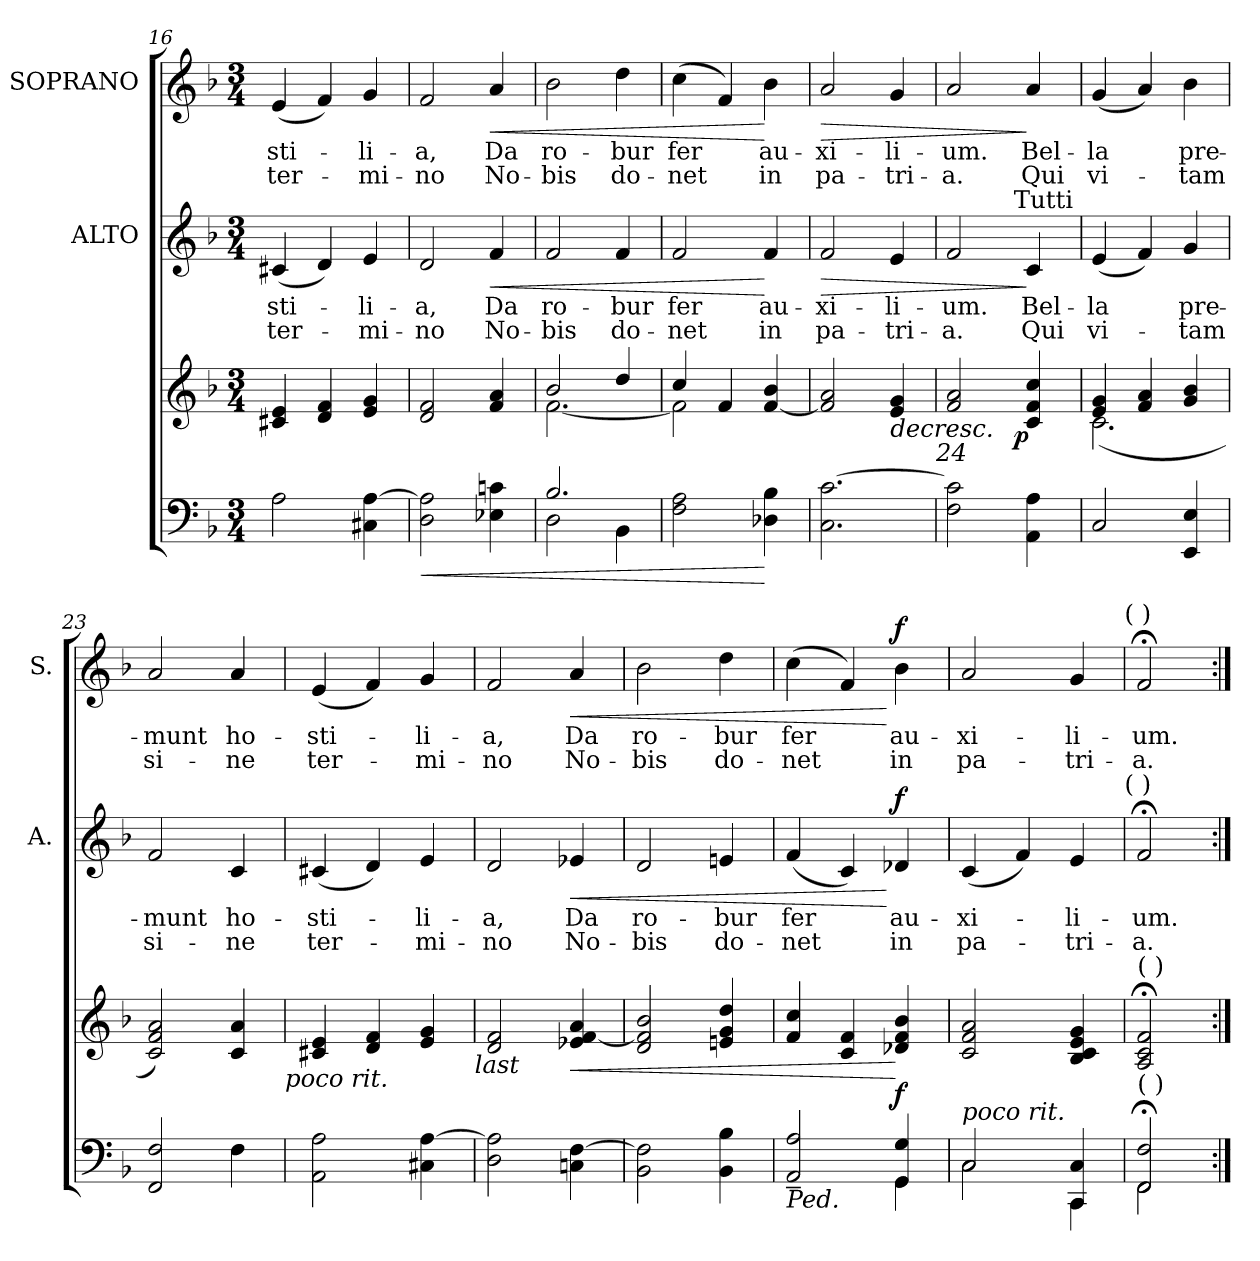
**kern	**kern	**dynam	**kern	**text	**text	**dynam	**kern	**text	**text	**dynam
*part3	*part3	*part3	*part2	*part2	*part2	*part2	*part1	*part1	*part1	*part1
*staff4	*staff3	*staff3/4	*staff2	*staff2	*staff2	*staff2	*staff1	*staff1	*staff1	*staff1
*	*	*	*I"ALTO	*	*	*	*I"SOPRANO	*	*	*
*	*	*	*I'A.	*	*	*	*I'S.	*	*	*
*clefF4	*clefG2	*	*clefG2	*	*	*	*clefG2	*	*	*
*k[b-]	*k[b-]	*	*k[b-]	*	*	*	*k[b-]	*	*	*
*F:	*F:	*	*F:	*	*	*	*F:	*	*	*
*M3/4	*M3/4	*	*M3/4	*	*	*	*M3/4	*	*	*
=16	=16	=16	=16	=16	=16	=16	=16	=16	=16	=16
!	!	!	!	!LO:LY:a	!LO:LY:a	!	!	!LO:LY:b	!LO:LY:b	!
2A\	4c#X/ 4e/	.	(<4c#X/	-sti-	ter-	.	(<4e/	-sti-	ter-	.
.	4d/ 4f/	.	4d/)	.	.	.	4f/)	.	.	.
!	!	!	!	!LO:LY:a	!LO:LY:a	!	!	!LO:LY:b	!LO:LY:b	!
4C#X\ [>4A\	4e/ 4g/	.	4e/	-li-	-mi-	.	4g/	-li-	-mi-	.
=17	=17	=17	=17	=17	=17	=17	=17	=17	=17	=17
!	!	!LO:HP:b=2	!	!LO:LY:a	!LO:LY:a	!	!	!LO:LY:b	!LO:LY:b	!
2D\ 2A\]	2d/ 2f/	<	2d/	-a,	-no	.	2f/	-a,	-no	.
!	!	!	!	!LO:LY:a	!LO:LY:a	!LO:HP:b	!	!LO:LY:b	!LO:LY:b	!LO:HP:b
4E-X\ 4cn\	4f/ 4a/	.	4f/	Da	No-	<	4a/	Da	No-	<
=18	=18	=18	=18	=18	=18	=18	=18	=18	=18	=18
*^	*^	*	*	*	*	*	*	*	*	*
!	!	!	!	!	!	!LO:LY:a	!LO:LY:a	!	!	!LO:LY:b	!LO:LY:b	!
2.B-/	2D\	2b-/	[<2.f\	.	2f/	ro-	-bis	.	2b-\	ro-	-bis	.
!	!	!	!	!	!	!LO:LY:a	!LO:LY:a	!	!	!LO:LY:b	!LO:LY:b	!
.	4BB-\	4dd/	.	.	4f/	-bur	do-	.	4dd\	-bur	do-	.
=19	=19	=19	=19	=19	=19	=19	=19	=19	=19	=19	=19	=19
!	!	!	!	!	!	!LO:LY:a	!LO:LY:a	!	!	!LO:LY:b	!LO:LY:b	!
*v	*v	*	*	*	*	*	*	*	*	*	*	*
2F\ 2A\	4cc/	2f\]	.	2f/	fer	-net	.	(>4cc\	fer	-net	.
.	4f/	.	.	.	.	.	.	4f/)	.	.	.
!	!	!	!	!	!LO:LY:a	!LO:LY:a	!	!	!LO:LY:b	!LO:LY:b	!
4D-X\ 4B-\	[>4f/ 4b-/	4ryy	[	4f/	au-	in	[	4b-\	au-	in	[
!!LO:PB:g=z
=20	=20	=20	=20	=20	=20	=20	=20	=20	=20	=20	=20
!	!	!	!	!	!LO:LY:a	!LO:LY:a	!LO:HP:b	!	!LO:LY:b	!LO:LY:b	!LO:HP:b
*	*v	*v	*	*	*	*	*	*	*	*	*
2.C\ [>2.c\	2f/] 2a/	.	2f/	-xi-	pa-	>	2a/	-xi-	pa-	>
!	!	!LO:HP:b	!	!LO:LY:a	!LO:LY:a	!	!	!LO:LY:b	!LO:LY:b	!
.	4e/ 4g/	>	4e/	-li-	-tri-	.	4g/	-li-	-tri-	.
!	!LO:TX:b:i:t=24	!	!	!	!	!	!	!	!	!
=21	=21	=21	=21	=21	=21	=21	=21	=21	=21	=21
!	!	!	!	!LO:LY:a	!LO:LY:a	!	!	!LO:LY:b	!LO:LY:b	!
*	*^	*	*^	*	*	*	*	*	*	*
2F\ 2c\]	2f/ 2a/	4...ryy	.	2f/	4...ryy	-um.	-a.	.	2a/	-um.	-a.	.
!	!	!	!	!	!LO:TX:a:t=Tutti	!	!	!	!	!	!	!
!	!	!	!LO:DY:b	!	!	!	!	!	!	!	!	!
.	.	4ryy	p	.	4ryy	.	.	.	.	.	.	.
!	!	!	!	!	!	!LO:LY:a	!LO:LY:a	!	!	!LO:LY:b	!LO:LY:b	!
4AA\ 4A\	4c/ 4f/ 4cc/	.	]	4c/	.	Bel-	Qui	]	4a/	Bel-	Qui	]
.	.	32ryy	.	.	32ryy	.	.	.	.	.	.	.
=22	=22	=22	=22	=22	=22	=22	=22	=22	=22	=22	=22	=22
!	!	!	!	!	!	!LO:LY:a	!LO:LY:a	!	!	!LO:LY:b	!LO:LY:b	!
*	*	*	*	*v	*v	*	*	*	*	*	*	*
2C/	4e/ 4g/	(<2.c\	.	(<4e/	-la	vi-	.	(<4g/	-la	vi-	.
.	4f/ 4a/	.	.	4f/)	.	.	.	4a/)	.	.	.
!	!	!	!	!	!LO:LY:a	!LO:LY:a	!	!	!LO:LY:b	!LO:LY:b	!
4EE/ 4E/	4g/ 4b-/	.	.	4g/	pre-	-tam	.	4b-\	pre-	-tam	.
*	*v	*v	*	*	*	*	*	*	*	*	*
=23	=23	=23	=23	=23	=23	=23	=23	=23	=23	=23
!	!	!	!	!LO:LY:a	!LO:LY:a	!	!	!LO:LY:b	!LO:LY:b	!
2FF/ 2F/	2c/ 2f/ 2a/)	.	2f/	-munt	si-	.	2a/	-munt	si-	.
!	!	!	!	!LO:LY:a	!LO:LY:a	!	!	!LO:LY:b	!LO:LY:b	!
4F\	4c/ 4a/	.	4c/	ho-	-ne	.	4a/	ho-	-ne	.
!	!LO:TX:b:i:t=poco rit.	!	!	!	!	!	!	!	!	!
=24	=24	=24	=24	=24	=24	=24	=24	=24	=24	=24
!	!	!	!	!LO:LY:a	!LO:LY:a	!	!	!LO:LY:b	!LO:LY:b	!
2AA\ 2A\	4c#X/ 4e/	.	(<4c#X/	-sti-	ter-	.	(<4e/	-sti-	ter-	.
.	4d/ 4f/	.	4d/)	.	.	.	4f/)	.	.	.
!	!	!	!	!LO:LY:a	!LO:LY:a	!	!	!LO:LY:b	!LO:LY:b	!
4C#X\ [<4A\	4e/ 4g/	.	4e/	-li-	-mi-	.	4g/	-li-	-mi-	.
!	!LO:TX:b:i:t=last	!	!	!	!	!	!	!	!	!
!!LO:LB:g=z
=25	=25	=25	=25	=25	=25	=25	=25	=25	=25	=25
!	!	!	!	!LO:LY:a	!LO:LY:a	!	!	!LO:LY:b	!LO:LY:b	!
2D\ 2A\]	2d/ 2f/	.	2d/	-a,	-no	.	2f/	-a,	-no	.
!	!	!LO:HP:b	!	!LO:LY:a	!LO:LY:a	!LO:HP:b	!	!LO:LY:b	!LO:LY:b	!LO:HP:b
4Cn\ [>4F\	4e-X/ [>4f/ 4a/	<	4e-X/	Da	No-	<	4a/	Da	No-	<
=26	=26	=26	=26	=26	=26	=26	=26	=26	=26	=26
!	!	!	!	!LO:LY:a	!LO:LY:a	!	!	!LO:LY:b	!LO:LY:b	!
2BB-\ 2F\]	2d/ 2f/] 2b-/	.	2d/	ro-	-bis	.	2b-\	ro-	-bis	.
!	!	!	!	!LO:LY:a	!LO:LY:a	!	!	!LO:LY:b	!LO:LY:b	!
4BB-\ 4B-\	4en/ 4g/ 4dd/	.	4en/	-bur	do-	.	4dd\	-bur	do-	.
=27	=27	=27	=27	=27	=27	=27	=27	=27	=27	=27
*^	*	*	*	*	*	*	*	*	*	*
!LO:TX:b:i:t=Ped.	!	!	!	!	!	!	!	!	!	!	!
!	!	!	!	!	!LO:LY:a	!LO:LY:a	!	!	!LO:LY:b	!LO:LY:b	!
2AA/~> 2A/~>	2ryy	4f/ 4cc/	.	(<4f/	fer	-net	.	(>4cc\	fer	-net	.
.	.	4c/ 4f/	.	4c/)	.	.	.	4f/)	.	.	.
!	!	!	!LO:DY:n=1:a=2	!	!LO:LY:a	!LO:LY:a	!LO:DY:n=1:a	!	!LO:LY:b	!LO:LY:b	!LO:DY:n=1:a
4GG/ 4G/	4GG\	4d-X/ 4f/ 4b-/	[ f	4d-X/	au-	in	[ f	4b-\	au-	in	[ f
=28	=28	=28	=28	=28	=28	=28	=28	=28	=28	=28	=28
!LO:TX:a:i:t=poco rit.	!	!	!	!	!	!	!	!	!	!	!
!	!	!	!	!	!LO:LY:a	!LO:LY:a	!	!	!LO:LY:b	!LO:LY:b	!
2C/	2C\	2c/ 2f/ 2a/	.	(<4c/	-xi-	pa-	.	2a/	-xi-	pa-	.
.	.	.	.	4f/)	.	.	.	.	.	.	.
!	!	!	!	!	!LO:LY:a	!LO:LY:a	!	!	!LO:LY:b	!LO:LY:b	!
4CC/ 4C/	4CC\	4B-/ 4c/ 4e/ 4g/	.	4e/	-li-	-tri-	.	4g/	-li-	-tri-	.
!	!	!	!	!	!	!	!	!LO:TX:a:t=( )	!	!	!
!	!	!	!	!LO:TX:a:t=( )	!	!	!	!	!	!	!
=29	=29	=29	=29	=29	=29	=29	=29	=29	=29	=29	=29
!	!	!LO:TX:a:t=( )	!	!	!	!	!	!	!	!	!
!LO:TX:a:t=( )	!	!	!	!	!	!	!	!	!	!	!
!	!	!	!	!	!LO:LY:a	!LO:LY:a	!	!	!LO:LY:b	!LO:LY:b	!
2FF/;< 2F/;<	2FF\	2A/; 2c/; 2f/;	.	2f;/	-um.	-a.	.	2f;/	-um.	-a.	.
*v	*v	*	*	*	*	*	*	*	*	*	*
=:|!	=:|!	=:|!	=:|!	=:|!	=:|!	=:|!	=:|!	=:|!	=:|!	=:|!
*-	*-	*-	*-	*-	*-	*-	*-	*-	*-	*-
